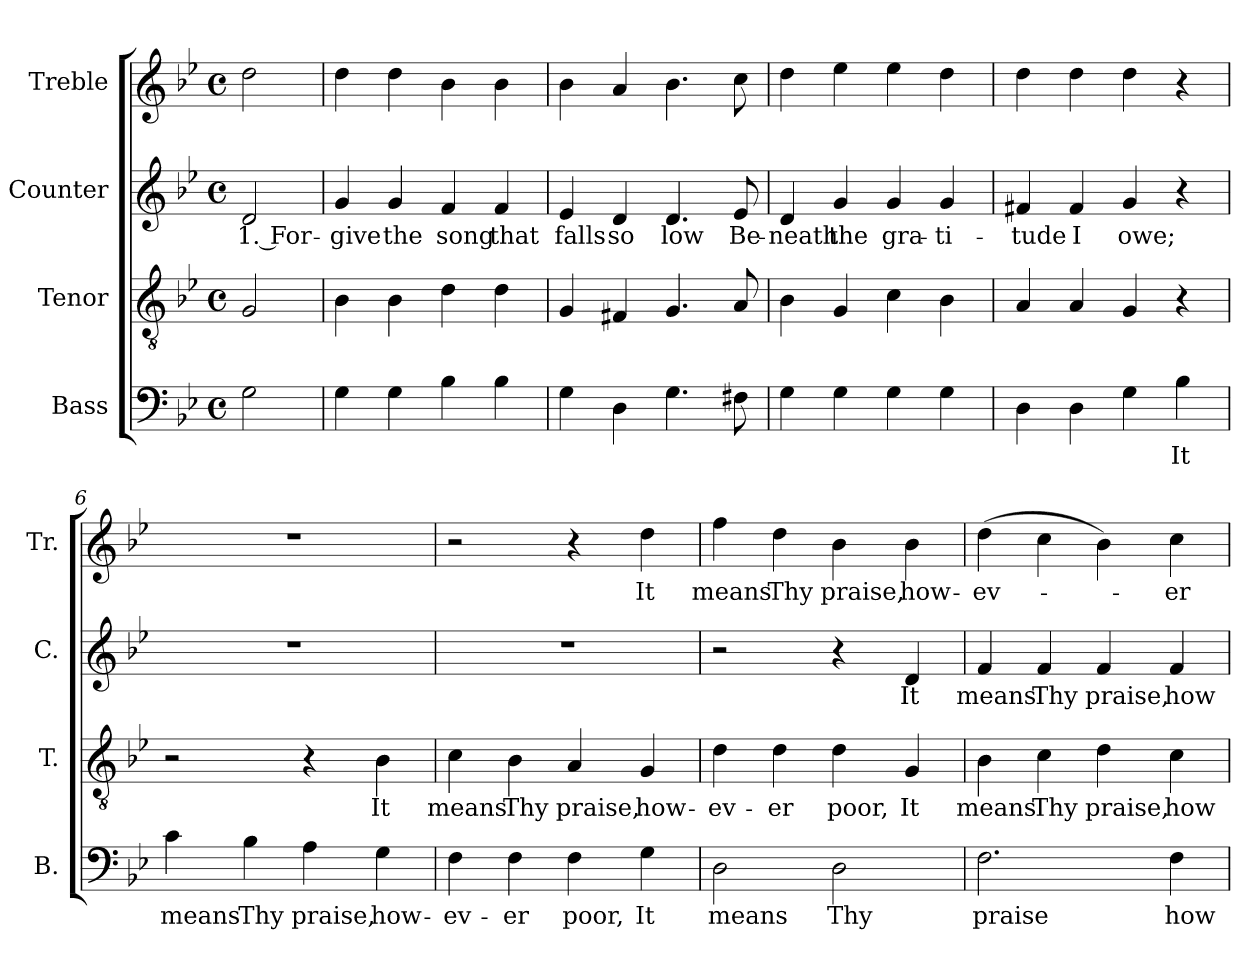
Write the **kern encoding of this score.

**kern	**text	**kern	**text	**kern	**text	**kern	**text
*part4	*part4	*part3	*part3	*part2	*part2	*part1	*part1
*staff4	*staff4	*staff3	*staff3	*staff2	*staff2	*staff1	*staff1
*I"Bass	*	*I"Tenor	*	*I"Counter	*	*I"Treble	*
*I'B.	*	*I'T.	*	*I'C.	*	*I'Tr.	*
*clefF4	*	*clefGv2	*	*clefG2	*	*clefG2	*
*k[b-e-]	*	*k[b-e-]	*	*k[b-e-]	*	*k[b-e-]	*
*M4/4	*	*M4/4	*	*M4/4	*	*M4/4	*
*met(c)	*	*met(c)	*	*met(c)	*	*met(c)	*
=1	=1	=1	=1	=1	=1	=1	=1
2G\	.	2G/	.	2d/	1. For-	2dd\	.
=2	=2	=2	=2	=2	=2	=2	=2
4G\	.	4B-\	.	4g/	-give	4dd\	.
4G\	.	4B-\	.	4g/	the	4dd\	.
4B-\	.	4d\	.	4f/	song	4b-\	.
4B-\	.	4d\	.	4f/	that	4b-\	.
=3	=3	=3	=3	=3	=3	=3	=3
4G\	.	4G/	.	4e-/	falls	4b-\	.
4D\	.	4F#X/	.	4d/	so	4a/	.
4.G\	.	4.G/	.	4.d/	low	4.b-\	.
8F#X\	.	8A/	.	8e-/	Be-	8cc\	.
=4	=4	=4	=4	=4	=4	=4	=4
4G\	.	4B-\	.	4d/	-neath	4dd\	.
4G\	.	4G/	.	4g/	the	4ee-\	.
4G\	.	4c\	.	4g/	gra-	4ee-\	.
4G\	.	4B-\	.	4g/	-ti-	4dd\	.
=5	=5	=5	=5	=5	=5	=5	=5
4D\	.	4A/	.	4f#X/	-tude	4dd\	.
4D\	.	4A/	.	4f#/	I	4dd\	.
4G\	.	4G/	.	4g/	owe;	4dd\	.
4B-\	It	4r	.	4r	.	4r	.
=6	=6	=6	=6	=6	=6	=6	=6
4c\	means	2r	.	1r	.	1r	.
4B-\	Thy	.	.	.	.	.	.
4A\	praise,	4r	.	.	.	.	.
4G\	how-	4B-\	It	.	.	.	.
=7	=7	=7	=7	=7	=7	=7	=7
4F\	-ev-	4c\	means	1r	.	2r	.
4F\	-er	4B-\	Thy	.	.	.	.
4F\	poor,	4A/	praise,	.	.	4r	.
4G\	It	4G/	how-	.	.	4dd\	It
=8	=8	=8	=8	=8	=8	=8	=8
2D\	means	4d\	-ev-	2r	.	4ff\	means
.	.	4d\	-er	.	.	4dd\	Thy
2D\	Thy	4d\	poor,	4r	.	4b-\	praise,
.	.	4G/	It	4d/	It	4b-\	how-
=9	=9	=9	=9	=9	=9	=9	=9
2.F\	praise	4B-\	means	4f/	means	(4dd\	-ev-
.	.	4c\	Thy	4f/	Thy	4cc\	.
.	.	4d\	praise,	4f/	praise,	4b-\)	.
4F\	how-	4c\	how-	4f/	how-	4cc\	-er
=	=	=	=	=	=	=	=
*-	*-	*-	*-	*-	*-	*-	*-
